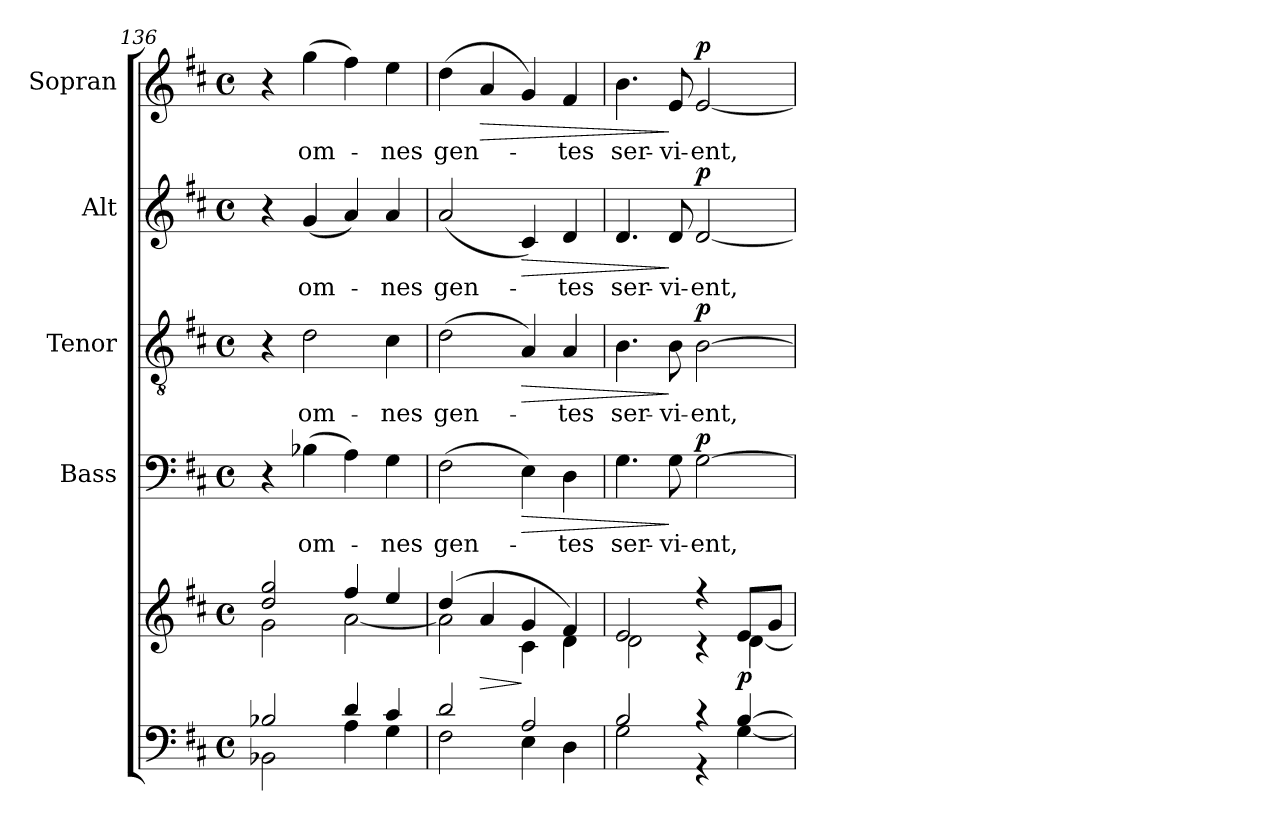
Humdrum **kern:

**kern	**kern	**dynam	**kern	**text	**dynam	**kern	**text	**dynam	**kern	**text	**dynam	**kern	**text	**dynam
*part5	*part5	*part5	*part4	*part4	*part4	*part3	*part3	*part3	*part2	*part2	*part2	*part1	*part1	*part1
*staff6	*staff5	*staff5/6	*staff4	*staff4	*staff4	*staff3	*staff3	*staff3	*staff2	*staff2	*staff2	*staff1	*staff1	*staff1
*	*	*	*I"Bass	*	*	*I"Tenor	*	*	*I"Alt	*	*	*I"Sopran	*	*
*	*	*	*I'B.	*	*	*I'T.	*	*	*I'A.	*	*	*I'S.	*	*
*clefF4	*clefG2	*	*clefF4	*	*	*clefGv2	*	*	*clefG2	*	*	*clefG2	*	*
*k[f#c#]	*k[f#c#]	*	*k[f#c#]	*	*	*k[f#c#]	*	*	*k[f#c#]	*	*	*k[f#c#]	*	*
*D:	*D:	*	*D:	*	*	*D:	*	*	*D:	*	*	*D:	*	*
*M4/4	*M4/4	*	*M4/4	*	*	*M4/4	*	*	*M4/4	*	*	*M4/4	*	*
*met(c)	*met(c)	*	*met(c)	*	*	*met(c)	*	*	*met(c)	*	*	*met(c)	*	*
=136	=136	=136	=136	=136	=136	=136	=136	=136	=136	=136	=136	=136	=136	=136
*^	*^	*	*	*	*	*	*	*	*	*	*	*	*	*
2B-X/	2BB-X\	2dd/ 2gg/	2g\	.	4r	.	.	4r	.	.	4r	.	.	4r	.	.
!	!	!	!	!	!	!LO:LY:b	!	!	!LO:LY:b	!	!	!LO:LY:b	!	!	!LO:LY:b	!
.	.	.	.	.	(>4B-X\	om-	.	2d\	om-	.	(<4g/	om-	.	(>4gg\	om-	.
4d/	4A\	4ff#/	[<2a\	.	4A\)	.	.	.	.	.	4a/)	.	.	4ff#\)	.	.
!	!	!	!	!	!	!LO:LY:b	!	!	!LO:LY:b	!	!	!LO:LY:b	!	!	!LO:LY:b	!
4c#/	4G\	4ee/	.	.	4G\	-nes	.	4c#\	-nes	.	4a/	-nes	.	4ee\	-nes	.
=137	=137	=137	=137	=137	=137	=137	=137	=137	=137	=137	=137	=137	=137	=137	=137	=137
!	!	!	!	!	!	!LO:LY:b	!	!	!LO:LY:b	!	!	!LO:LY:b	!	!	!LO:LY:b	!
2d/	2F#\	(4dd/	2a\]	.	(>2F#\	gen-	.	(>2d\	gen-	.	(<2a/	gen-	.	(>4dd\	gen-	.
!	!	!	!	!LO:HP:b	!	!	!	!	!	!	!	!	!	!	!	!LO:HP:b
.	.	4a/	.	>	.	.	.	.	.	.	.	.	.	4a/	.	>
!	!	!	!	!	!	!	!LO:HP:b	!	!	!LO:HP:b	!	!	!LO:HP:b	!	!	!
2A/	4E\	4g/	4c#\	]	4E\)	.	>	4A/)	.	>	4c#/)	.	>	4g/)	.	.
!	!	!	!	!	!	!LO:LY:b	!	!	!LO:LY:b	!	!	!LO:LY:b	!	!	!LO:LY:b	!
.	4D\	4f#/)	4d\	.	4D\	-tes	.	4A/	-tes	.	4d/	-tes	.	4f#/	-tes	.
=138	=138	=138	=138	=138	=138	=138	=138	=138	=138	=138	=138	=138	=138	=138	=138	=138
!	!	!	!	!	!	!LO:LY:b	!	!	!LO:LY:b	!	!	!LO:LY:b	!	!	!LO:LY:b	!
2B/	2G\	2e/	2d\	.	4.G\	ser-	.	4.B\	ser-	.	4.d/	ser-	.	4.b\	ser-	.
!	!	!	!	!	!	!LO:LY:b	!	!	!LO:LY:b	!	!	!LO:LY:b	!	!	!LO:LY:b	!
.	.	.	.	.	8G\	-vi-	]	8B\	-vi-	]	8d/	-vi-	]	8e/	-vi-	]
!	!	!	!	!	!	!LO:LY:b	!LO:DY:a	!	!LO:LY:b	!LO:DY:a	!	!LO:LY:b	!LO:DY:a	!	!LO:LY:b	!LO:DY:a
4r	4r	4r	4r	.	[2G\	-ent,	p	[2B\	-ent,	p	[2d/	-ent,	p	[2e/	-ent,	p
!	!	!	!	!LO:DY:b	!	!	!	!	!	!	!	!	!	!	!	!
[>4B/	[<4G\	8e/L	[<4d\	p	.	.	.	.	.	.	.	.	.	.	.	.
.	.	8g/J	.	.	.	.	.	.	.	.	.	.	.	.	.	.
*v	*v	*	*	*	*	*	*	*	*	*	*	*	*	*	*	*
*	*v	*v	*	*	*	*	*	*	*	*	*	*	*	*	*
=	=	=	=	=	=	=	=	=	=	=	=	=	=	=
*-	*-	*-	*-	*-	*-	*-	*-	*-	*-	*-	*-	*-	*-	*-
